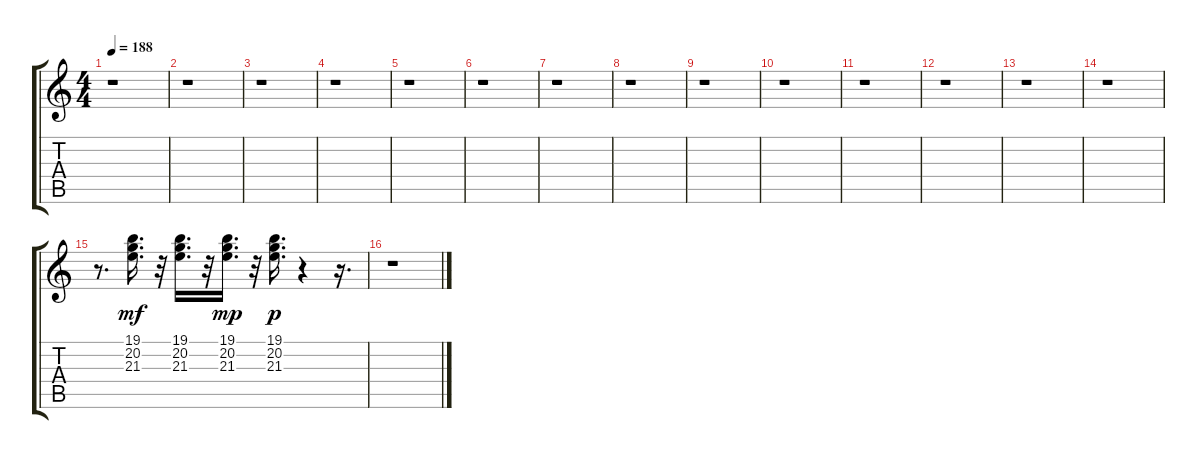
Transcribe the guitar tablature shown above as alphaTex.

\track "" {instrument marimba}
\staff {score tabs}
\tuning (E4 B3 G3 D3 A2 E2) {hide}
\ts (4 4)
\tempo 188
\clef g2
\ks c
r.1{dy mp} |
r.1 |
r.1 |
r.1 |
r.1 |
r.1 |
r.1 |
r.1 |
r.1 |
r.1 |
r.1 |
r.1 |
r.1 |
r.1 |
r.8{d} (19.1 20.2 21.3).16{d dy mf} r.32 (19.1 20.2 21.3).16{d} r.32 (19.1 20.2 21.3).16{d dy mp} r.32 (19.1 20.2 21.3).16{d dy p} r.4 r.16{d} |
r.1
